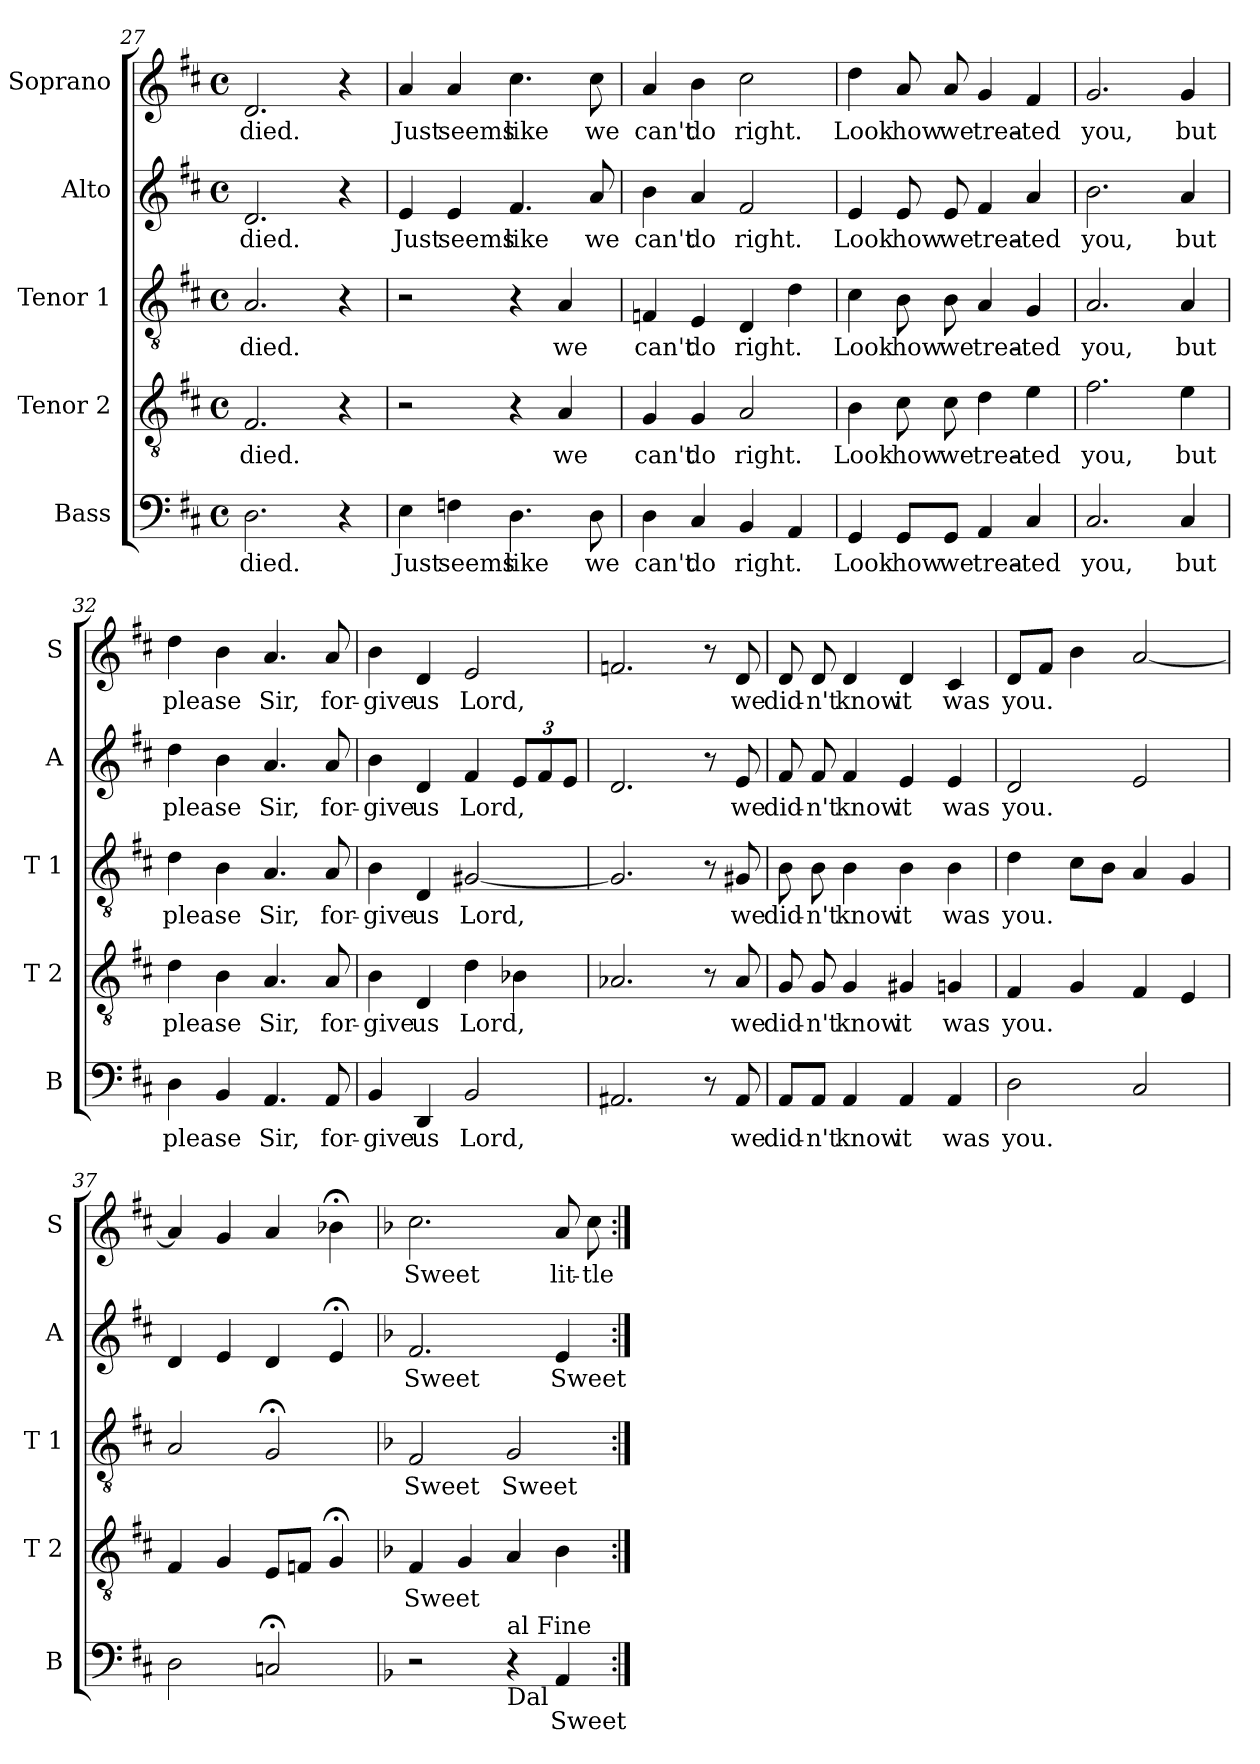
**kern	**text	**kern	**text	**kern	**text	**kern	**text	**kern	**text
*part5	*part5	*part4	*part4	*part3	*part3	*part2	*part2	*part1	*part1
*staff5	*staff5	*staff4	*staff4	*staff3	*staff3	*staff2	*staff2	*staff1	*staff1
*I"Bass	*	*I"Tenor 2	*	*I"Tenor 1	*	*I"Alto	*	*I"Soprano	*
*I'B	*	*I'T 2	*	*I'T 1	*	*I'A	*	*I'S	*
*clefF4	*	*clefGv2	*	*clefGv2	*	*clefG2	*	*clefG2	*
*k[f#c#]	*	*k[f#c#]	*	*k[f#c#]	*	*k[f#c#]	*	*k[f#c#]	*
*D:	*	*D:	*	*D:	*	*D:	*	*D:	*
*M4/4	*	*M4/4	*	*M4/4	*	*M4/4	*	*M4/4	*
*met(c)	*	*met(c)	*	*met(c)	*	*met(c)	*	*met(c)	*
=27	=27	=27	=27	=27	=27	=27	=27	=27	=27
!	!LO:LY:b	!	!LO:LY:b	!	!LO:LY:b	!	!LO:LY:b	!	!LO:LY:b
2.D\	died.	2.F#/	died.	2.A/	died.	2.d/	died.	2.d/	died.
4r	.	4r	.	4r	.	4r	.	4r	.
=28	=28	=28	=28	=28	=28	=28	=28	=28	=28
!	!LO:LY:b	!	!	!	!	!	!LO:LY:b	!	!LO:LY:b
4E\	Just	2r	.	2r	.	4e/	Just	4a/	Just
!	!LO:LY:b	!	!	!	!	!	!LO:LY:b	!	!LO:LY:b
4Fn\	seems	.	.	.	.	4e/	seems	4a/	seems
!	!LO:LY:b	!	!	!	!	!	!LO:LY:b	!	!LO:LY:b
4.D\	like	4r	.	4r	.	4.f#/	like	4.cc#\	like
!	!	!	!LO:LY:b	!	!LO:LY:b	!	!	!	!
.	.	4A/	we	4A/	we	.	.	.	.
!	!LO:LY:b	!	!	!	!	!	!LO:LY:b	!	!LO:LY:b
8D\	we	.	.	.	.	8a/	we	8cc#\	we
=29	=29	=29	=29	=29	=29	=29	=29	=29	=29
!	!LO:LY:b	!	!LO:LY:b	!	!LO:LY:b	!	!LO:LY:b	!	!LO:LY:b
4D\	can't	4G/	can't	4Fn/	can't	4b\	can't	4a/	can't
!	!LO:LY:b	!	!LO:LY:b	!	!LO:LY:b	!	!LO:LY:b	!	!LO:LY:b
4C#/	do	4G/	do	4E/	do	4a/	do	4b\	do
!	!LO:LY:b	!	!LO:LY:b	!	!LO:LY:b	!	!LO:LY:b	!	!LO:LY:b
4BB/	right.	2A/	right.	4D/	right.	2f#/	right.	2cc#\	right.
4AA/	.	.	.	4d\	.	.	.	.	.
=30	=30	=30	=30	=30	=30	=30	=30	=30	=30
!	!LO:LY:b	!	!LO:LY:b	!	!LO:LY:b	!	!LO:LY:b	!	!LO:LY:b
4GG/	Look	4B\	Look	4c#\	Look	4e/	Look	4dd\	Look
!	!LO:LY:b	!	!LO:LY:b	!	!LO:LY:b	!	!LO:LY:b	!	!LO:LY:b
8GG/L	how	8c#\	how	8B\	how	8e/	how	8a/	how
!	!LO:LY:b	!	!LO:LY:b	!	!LO:LY:b	!	!LO:LY:b	!	!LO:LY:b
8GG/J	we	8c#\	we	8B\	we	8e/	we	8a/	we
!	!LO:LY:b	!	!LO:LY:b	!	!LO:LY:b	!	!LO:LY:b	!	!LO:LY:b
4AA/	trea-	4d\	trea-	4A/	trea-	4f#/	trea-	4g/	trea-
!	!LO:LY:b	!	!LO:LY:b	!	!LO:LY:b	!	!LO:LY:b	!	!LO:LY:b
4C#/	-ted	4e\	-ted	4G/	-ted	4a/	-ted	4f#/	-ted
!!LO:LB:g=z
=31	=31	=31	=31	=31	=31	=31	=31	=31	=31
!	!LO:LY:b	!	!LO:LY:b	!	!LO:LY:b	!	!LO:LY:b	!	!LO:LY:b
2.C#/	you,	2.f#\	you,	2.A/	you,	2.b\	you,	2.g/	you,
!	!LO:LY:b	!	!LO:LY:b	!	!LO:LY:b	!	!LO:LY:b	!	!LO:LY:b
4C#/	but	4e\	but	4A/	but	4a/	but	4g/	but
=32	=32	=32	=32	=32	=32	=32	=32	=32	=32
!	!LO:LY:b	!	!LO:LY:b	!	!LO:LY:b	!	!LO:LY:b	!	!LO:LY:b
4D\	please	4d\	please	4d\	please	4dd\	please	4dd\	please
4BB/	.	4B\	.	4B\	.	4b\	.	4b\	.
!	!LO:LY:b	!	!LO:LY:b	!	!LO:LY:b	!	!LO:LY:b	!	!LO:LY:b
4.AA/	Sir,	4.A/	Sir,	4.A/	Sir,	4.a/	Sir,	4.a/	Sir,
!	!LO:LY:b	!	!LO:LY:b	!	!LO:LY:b	!	!LO:LY:b	!	!LO:LY:b
8AA/	for-	8A/	for-	8A/	for-	8a/	for-	8a/	for-
=33	=33	=33	=33	=33	=33	=33	=33	=33	=33
!	!LO:LY:b	!	!LO:LY:b	!	!LO:LY:b	!	!LO:LY:b	!	!LO:LY:b
4BB/	-give	4B\	-give	4B\	-give	4b\	-give	4b\	-give
!	!LO:LY:b	!	!LO:LY:b	!	!LO:LY:b	!	!LO:LY:b	!	!LO:LY:b
4DD/	us	4D/	us	4D/	us	4d/	us	4d/	us
!	!LO:LY:b	!	!LO:LY:b	!	!LO:LY:b	!	!LO:LY:b	!	!LO:LY:b
2BB/	Lord,	4d\	Lord,	[2G#X/	Lord,	4f#/	Lord,	2e/	Lord,
.	.	4B-X\	.	.	.	12e/L	.	.	.
.	.	.	.	.	.	12f#/	.	.	.
.	.	.	.	.	.	12e/J	.	.	.
=34	=34	=34	=34	=34	=34	=34	=34	=34	=34
2.AA#X/	.	2.A-X/	.	2.G#/]	.	2.d/	.	2.fn/	.
8r	.	8r	.	8r	.	8r	.	8r	.
!	!LO:LY:b	!	!LO:LY:b	!	!LO:LY:b	!	!LO:LY:b	!	!LO:LY:b
8AA#/	we	8A-/	we	8G#X/	we	8e/	we	8d/	we
=35	=35	=35	=35	=35	=35	=35	=35	=35	=35
!	!LO:LY:b	!	!LO:LY:b	!	!LO:LY:b	!	!LO:LY:b	!	!LO:LY:b
8AA/L	did-	8G/	did-	8B\	did-	8f#/	did-	8d/	did-
!	!LO:LY:b	!	!LO:LY:b	!	!LO:LY:b	!	!LO:LY:b	!	!LO:LY:b
8AA/J	-n't	8G/	-n't	8B\	-n't	8f#/	-n't	8d/	-n't
!	!LO:LY:b	!	!LO:LY:b	!	!LO:LY:b	!	!LO:LY:b	!	!LO:LY:b
4AA/	know	4G/	know	4B\	know	4f#/	know	4d/	know
!	!LO:LY:b	!	!LO:LY:b	!	!LO:LY:b	!	!LO:LY:b	!	!LO:LY:b
4AA/	it	4G#X/	it	4B\	it	4e/	it	4d/	it
!	!LO:LY:b	!	!LO:LY:b	!	!LO:LY:b	!	!LO:LY:b	!	!LO:LY:b
4AA/	was	4Gn/	was	4B\	was	4e/	was	4c#/	was
!!LO:LB:g=z
=36	=36	=36	=36	=36	=36	=36	=36	=36	=36
!	!LO:LY:b	!	!LO:LY:b	!	!LO:LY:b	!	!LO:LY:b	!	!LO:LY:b
2D\	you.	4F#/	you.	4d\	you.	2d/	you.	8d/L	you.
.	.	.	.	.	.	.	.	8f#/J	.
.	.	4G/	.	8c#\L	.	.	.	4b\	.
.	.	.	.	8B\J	.	.	.	.	.
2C#/	.	4F#/	.	4A/	.	2e/	.	[2a/	.
.	.	4E/	.	4G/	.	.	.	.	.
=37	=37	=37	=37	=37	=37	=37	=37	=37	=37
2D\	.	4F#/	.	2A/	.	4d/	.	4a/]	.
.	.	4G/	.	.	.	4e/	.	4g/	.
2Cn;</	.	8E/L	.	2G;</	.	4d/	.	4a/	.
.	.	8Fn/J	.	.	.	.	.	.	.
.	.	4G;</	.	.	.	4e;</	.	4b-X;<\	.
=38	=38	=38	=38	=38	=38	=38	=38	=38	=38
*k[b-]	*	*k[b-]	*	*k[b-]	*	*k[b-]	*	*k[b-]	*
*F:	*	*F:	*	*F:	*	*F:	*	*F:	*
!	!	!	!LO:LY:b	!	!LO:LY:b	!	!LO:LY:b	!	!LO:LY:b
2r	.	4F/	Sweet	2F/	Sweet	2.f/	Sweet	2.cc\	Sweet
.	.	4G/	.	.	.	.	.	.	.
!LO:TX:b:t=Dal	!	!	!	!	!	!	!	!	!
!LO:TX:t=al Fine	!	!	!	!	!	!	!	!	!
!	!	!	!	!	!LO:LY:b	!	!	!	!
4r	.	4A/	.	2G/	Sweet	.	.	.	.
!	!LO:LY:b	!	!	!	!	!	!LO:LY:b	!	!LO:LY:b
4AA/	Sweet	4B-\	.	.	.	4e/	Sweet	8a/	lit-
!	!	!	!	!	!	!	!	!	!LO:LY:b
.	.	.	.	.	.	.	.	8cc\	-tle
=:|!	=:|!	=:|!	=:|!	=:|!	=:|!	=:|!	=:|!	=:|!	=:|!
*-	*-	*-	*-	*-	*-	*-	*-	*-	*-
